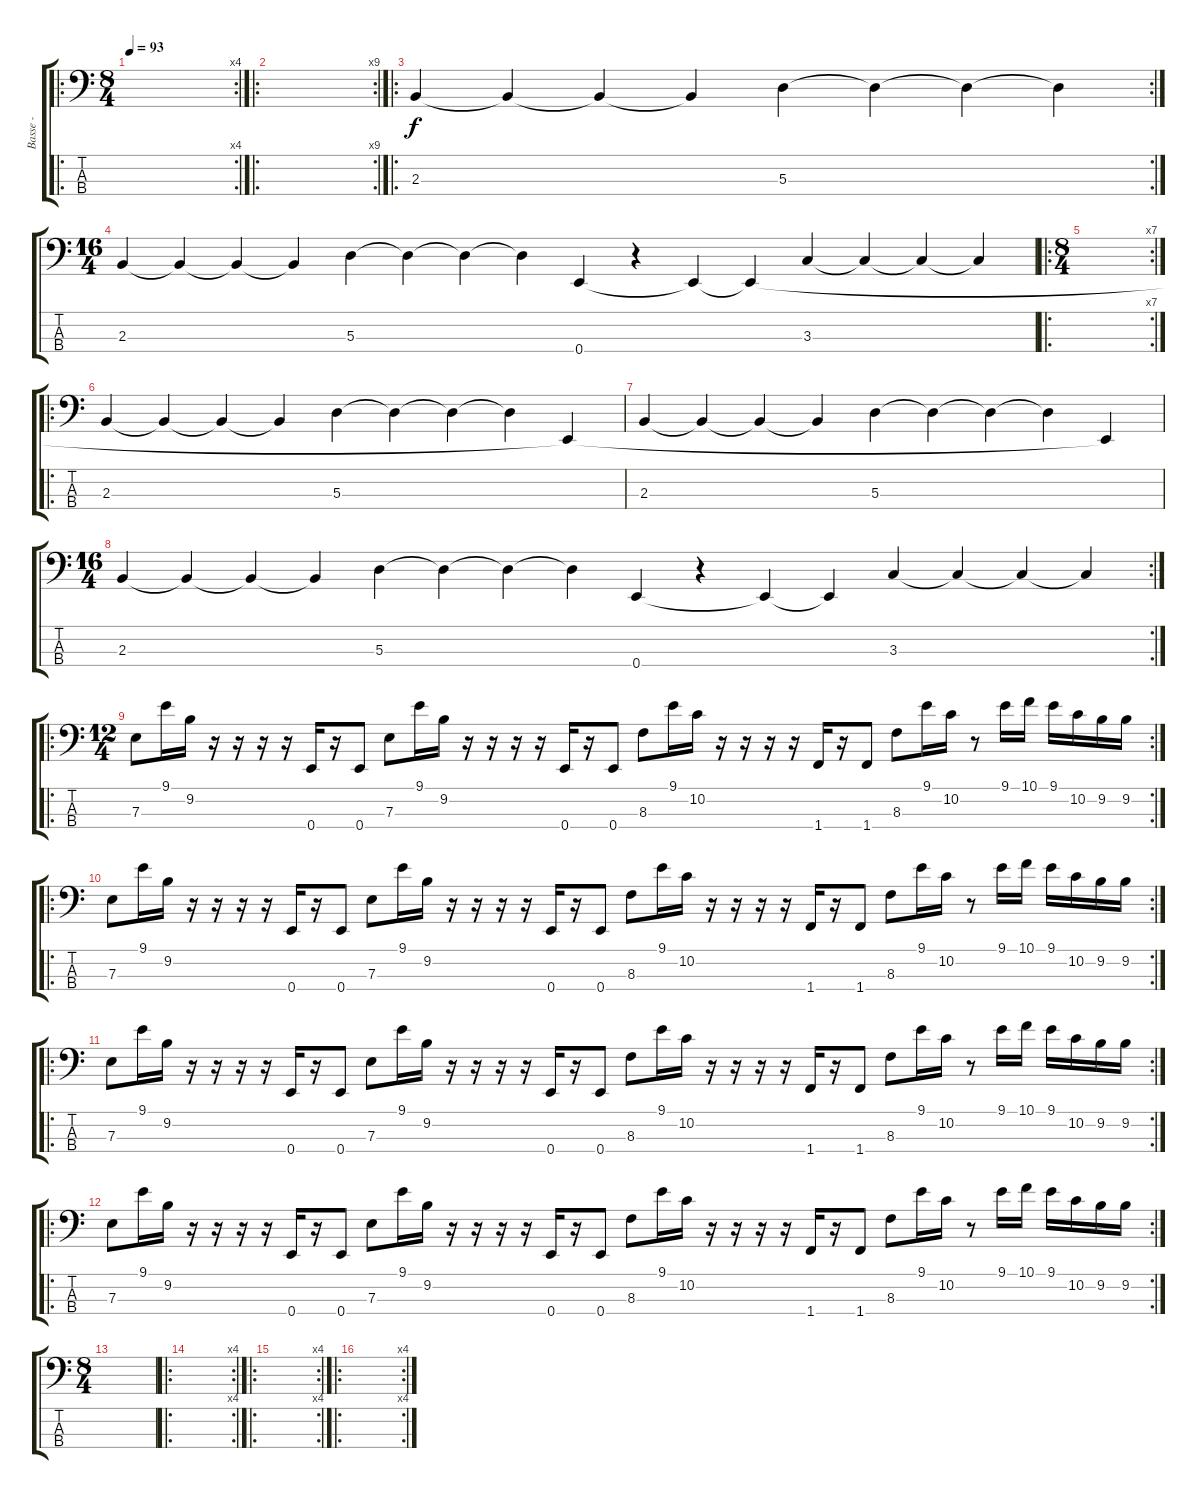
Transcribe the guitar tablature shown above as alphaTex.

\track ("Basse - " "Basse - ") {instrument electricbassfinger}
\staff {score tabs}
\tuning (G2 D2 A1 E1) {hide}
\ro
\rc 4
\ts (8 4)
\tempo 93
\clef f4
\ks c
|
\ro
\rc 9
|
\ro
\rc 2
2.3.4 2.3{t}.4 2.3{t}.4 2.3{t}.4 5.3.4 5.3{t}.4 5.3{t}.4 5.3{t}.4 |
\ts (16 4)
2.3.4 2.3{t}.4 2.3{t}.4 2.3{t}.4 5.3.4 5.3{t}.4 5.3{t}.4 5.3{t}.4 0.4.4 r.4 0.4{t}.4 0.4{t}.4 3.3.4 3.3{t}.4 3.3{t}.4 3.3{t}.4 |
\ro
\rc 7
\ts (8 4)
|
\ro
2.3.4 2.3{t}.4 2.3{t}.4 2.3{t}.4 5.3.4 5.3{t}.4 5.3{t}.4 5.3{t}.4 0.4{t}.4 |
2.3.4 2.3{t}.4 2.3{t}.4 2.3{t}.4 5.3.4 5.3{t}.4 5.3{t}.4 5.3{t}.4 0.4{t}.4 |
\rc 2
\ts (16 4)
2.3.4 2.3{t}.4 2.3{t}.4 2.3{t}.4 5.3.4 5.3{t}.4 5.3{t}.4 5.3{t}.4 0.4.4 r.4 0.4{t}.4 0.4{t}.4 3.3.4 3.3{t}.4 3.3{t}.4 3.3{t}.4 |
\ro
\rc 2
\ts (12 4)
7.3.8 9.1.16 9.2.16 r.16 r.16 r.16 r.16 0.4.16 r.16 0.4.8 7.3.8 9.1.16 9.2.16 r.16 r.16 r.16 r.16 0.4.16 r.16 0.4.8 8.3.8 9.1.16 10.2.16 r.16 r.16 r.16 r.16 1.4.16 r.16 1.4.8 8.3.8 9.1.16 10.2.16 r.8 9.1.16 10.1.16 9.1.16 10.2.16 9.2.16 9.2.16 |
\ro
\rc 2
7.3.8 9.1.16 9.2.16 r.16 r.16 r.16 r.16 0.4.16 r.16 0.4.8 7.3.8 9.1.16 9.2.16 r.16 r.16 r.16 r.16 0.4.16 r.16 0.4.8 8.3.8 9.1.16 10.2.16 r.16 r.16 r.16 r.16 1.4.16 r.16 1.4.8 8.3.8 9.1.16 10.2.16 r.8 9.1.16 10.1.16 9.1.16 10.2.16 9.2.16 9.2.16 |
\ro
\rc 2
7.3.8 9.1.16 9.2.16 r.16 r.16 r.16 r.16 0.4.16 r.16 0.4.8 7.3.8 9.1.16 9.2.16 r.16 r.16 r.16 r.16 0.4.16 r.16 0.4.8 8.3.8 9.1.16 10.2.16 r.16 r.16 r.16 r.16 1.4.16 r.16 1.4.8 8.3.8 9.1.16 10.2.16 r.8 9.1.16 10.1.16 9.1.16 10.2.16 9.2.16 9.2.16 |
\ro
\rc 2
7.3.8 9.1.16 9.2.16 r.16 r.16 r.16 r.16 0.4.16 r.16 0.4.8 7.3.8 9.1.16 9.2.16 r.16 r.16 r.16 r.16 0.4.16 r.16 0.4.8 8.3.8 9.1.16 10.2.16 r.16 r.16 r.16 r.16 1.4.16 r.16 1.4.8 8.3.8 9.1.16 10.2.16 r.8 9.1.16 10.1.16 9.1.16 10.2.16 9.2.16 9.2.16 |
\ts (8 4)
|
\ro
\rc 4
|
\ro
\rc 4
|
\ro
\rc 4
